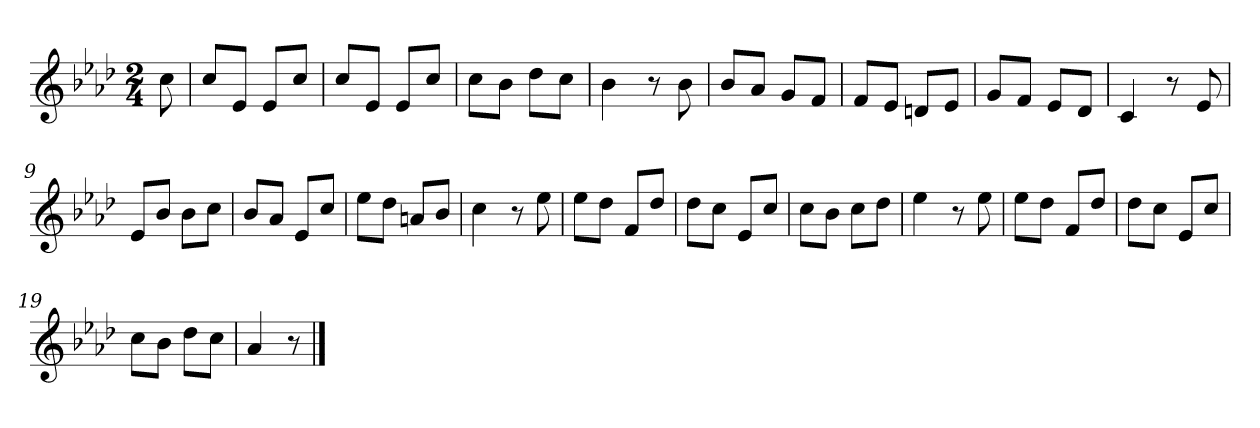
**kern
*part1
*staff1
*k[b-e-a-d-]
*M2/4
*MM120
=
8cc
=1
8ccL
8e-J
8e-L
8ccJ
=2
8ccL
8e-J
8e-L
8ccJ
=3
8ccL
8b-J
8dd-L
8ccJ
=4
4b-
8r
8b-
=5
8b-L
8a-J
8gL
8fJ
=6
8fL
8e-J
8dnL
8e-J
=7
8gL
8fJ
8e-L
8d-J
=8
4c
8r
8e-
=9
8e-L
8b-J
8b-L
8ccJ
=10
8b-L
8a-J
8e-L
8ccJ
=11
8ee-L
8dd-J
8anL
8b-J
=12
4cc
8r
8ee-
=13
8ee-L
8dd-J
8fL
8dd-J
=14
8dd-L
8ccJ
8e-L
8ccJ
=15
8ccL
8b-J
8ccL
8dd-J
=16
4ee-
8r
8ee-
=17
8ee-L
8dd-J
8fL
8dd-J
=18
8dd-L
8ccJ
8e-L
8ccJ
=19
8ccL
8b-J
8dd-L
8ccJ
=20
4a-
8r
==
*-
